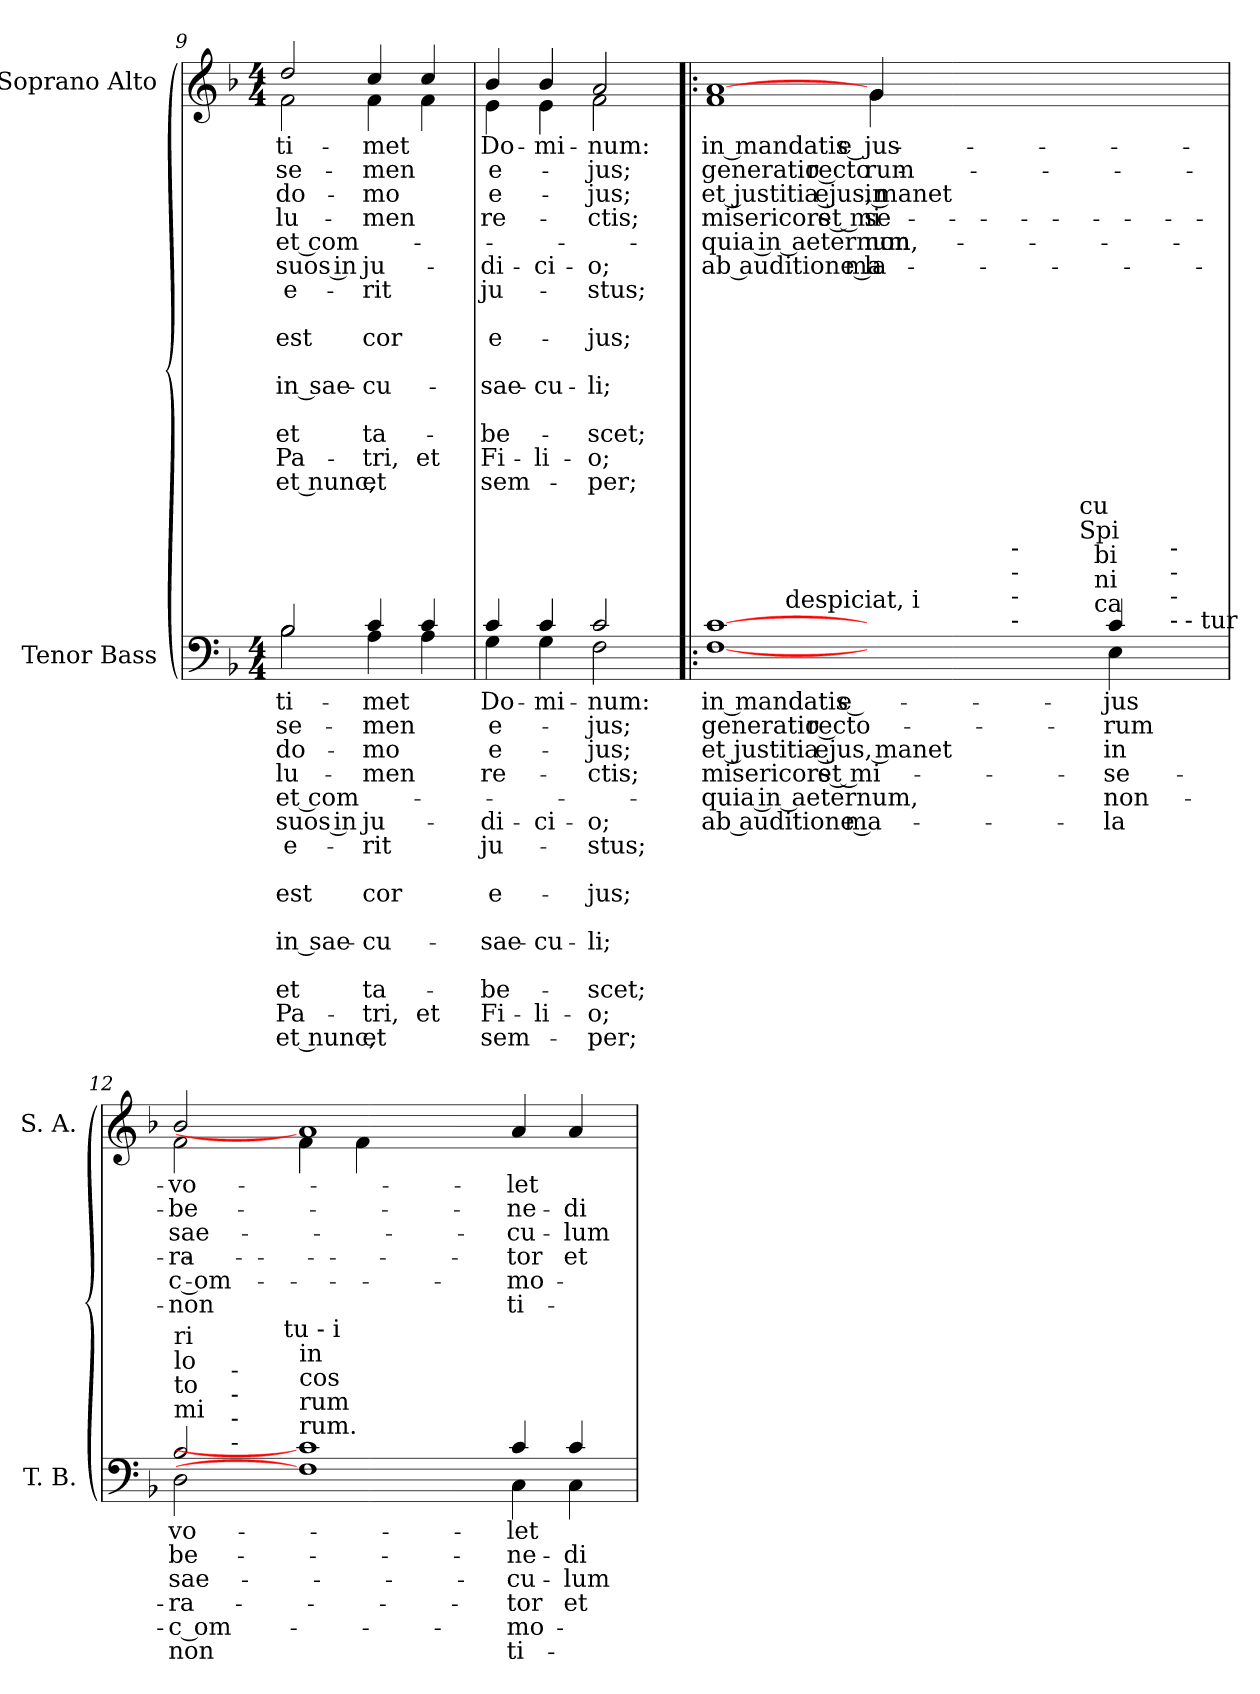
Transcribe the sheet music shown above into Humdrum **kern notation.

**kern	**text	**text	**text	**text	**text	**text	**text	**text	**text	**text	**text	**text	**text	**text	**text	**kern	**text	**text	**text	**text	**text	**text	**text	**text	**text	**text	**text	**text	**text	**text	**text
*part2	*part2	*part2	*part2	*part2	*part2	*part2	*part2	*part2	*part2	*part2	*part2	*part2	*part2	*part2	*part2	*part1	*part1	*part1	*part1	*part1	*part1	*part1	*part1	*part1	*part1	*part1	*part1	*part1	*part1	*part1	*part1
*staff2	*staff2	*staff2	*staff2	*staff2	*staff2	*staff2	*staff2	*staff2	*staff2	*staff2	*staff2	*staff2	*staff2	*staff2	*staff2	*staff1	*staff1	*staff1	*staff1	*staff1	*staff1	*staff1	*staff1	*staff1	*staff1	*staff1	*staff1	*staff1	*staff1	*staff1	*staff1
*I"Tenor Bass	*	*	*	*	*	*	*	*	*	*	*	*	*	*	*	*I"Soprano Alto	*	*	*	*	*	*	*	*	*	*	*	*	*	*	*
*I'T. B.	*	*	*	*	*	*	*	*	*	*	*	*	*	*	*	*I'S. A.	*	*	*	*	*	*	*	*	*	*	*	*	*	*	*
*clefF4	*	*	*	*	*	*	*	*	*	*	*	*	*	*	*	*clefG2	*	*	*	*	*	*	*	*	*	*	*	*	*	*	*
*k[b-]	*	*	*	*	*	*	*	*	*	*	*	*	*	*	*	*k[b-]	*	*	*	*	*	*	*	*	*	*	*	*	*	*	*
*F:	*	*	*	*	*	*	*	*	*	*	*	*	*	*	*	*F:	*	*	*	*	*	*	*	*	*	*	*	*	*	*	*
*M4/4	*	*	*	*	*	*	*	*	*	*	*	*	*	*	*	*M4/4	*	*	*	*	*	*	*	*	*	*	*	*	*	*	*
=9	=9	=9	=9	=9	=9	=9	=9	=9	=9	=9	=9	=9	=9	=9	=9	=9	=9	=9	=9	=9	=9	=9	=9	=9	=9	=9	=9	=9	=9	=9	=9
!	!LO:LY:a	!LO:LY:a	!LO:LY:a	!LO:LY:a	!LO:LY:a	!LO:LY:a	!LO:LY:a	!	!LO:LY:a	!	!LO:LY:a	!	!LO:LY:a	!LO:LY:a	!LO:LY:a	!	!LO:LY:b	!LO:LY:b	!LO:LY:b	!LO:LY:b	!LO:LY:b	!LO:LY:b	!LO:LY:b	!	!LO:LY:b	!	!LO:LY:b	!	!LO:LY:b	!LO:LY:b	!LO:LY:b
*^	*	*	*	*	*	*	*	*	*	*	*	*	*	*	*	*^	*	*	*	*	*	*	*	*	*	*	*	*	*	*	*
2B-/	2B-\	ti-	se-	do-	lu-	et com-	suos in	e-	.	est	.	in sae-	.	et	Pa-	et nunc,	2dd/	2f\	ti-	se-	do-	lu-	et com-	suos in	e-	.	est	.	in sae-	.	et	Pa-	et nunc,
!	!	!LO:LY:a	!LO:LY:a	!LO:LY:a	!LO:LY:a	!	!LO:LY:a	!LO:LY:a	!	!LO:LY:a	!	!LO:LY:a	!	!LO:LY:a	!LO:LY:a	!LO:LY:a	!	!	!LO:LY:b	!LO:LY:b	!LO:LY:b	!LO:LY:b	!	!LO:LY:b	!LO:LY:b	!	!LO:LY:b	!	!LO:LY:b	!	!LO:LY:b	!LO:LY:b	!LO:LY:b
4c/	4A\	-met	-men	-mo	-men	.	ju-	-rit	.	cor	.	-cu-	.	ta-	-tri,	et	4cc/	4f\	-met	-men	-mo	-men	.	ju-	-rit	.	cor	.	-cu-	.	ta-	-tri,	et
!	!	!	!	!	!	!	!	!	!	!	!	!	!	!	!LO:LY:a	!	!	!	!	!	!	!	!	!	!	!	!	!	!	!	!	!LO:LY:b	!
4c/	4A\	.	.	.	.	.	.	.	.	.	.	.	.	.	et	.	4cc/	4f\	.	.	.	.	.	.	.	.	.	.	.	.	.	et	.
=10	=10	=10	=10	=10	=10	=10	=10	=10	=10	=10	=10	=10	=10	=10	=10	=10	=10	=10	=10	=10	=10	=10	=10	=10	=10	=10	=10	=10	=10	=10	=10	=10	=10
!	!	!LO:LY:a	!LO:LY:a	!LO:LY:a	!LO:LY:a	!	!LO:LY:a	!LO:LY:a	!	!LO:LY:a	!	!LO:LY:a	!	!LO:LY:a	!LO:LY:a	!LO:LY:a	!	!	!LO:LY:b	!LO:LY:b	!LO:LY:b	!LO:LY:b	!	!LO:LY:b	!LO:LY:b	!	!LO:LY:b	!	!LO:LY:b	!	!LO:LY:b	!LO:LY:b	!LO:LY:b
4c/	4G\	Do-	e-	e-	re-	.	-di-	ju-	.	e-	.	-sae-	.	-be-	Fi-	sem-	4b-/	4e\	Do-	e-	e-	re-	.	-di-	ju-	.	e-	.	-sae-	.	-be-	Fi-	sem-
!	!	!LO:LY:a	!	!	!	!	!LO:LY:a	!	!	!	!	!LO:LY:a	!	!	!LO:LY:a	!	!	!	!LO:LY:b	!	!	!	!	!LO:LY:b	!	!	!	!	!LO:LY:b	!	!	!LO:LY:b	!
4c/	4G\	-mi-	.	.	.	.	-ci-	.	.	.	.	-cu-	.	.	-li-	.	4b-/	4e\	-mi-	.	.	.	.	-ci-	.	.	.	.	-cu-	.	.	-li-	.
!	!	!LO:LY:a	!LO:LY:a	!LO:LY:a	!LO:LY:a	!	!LO:LY:a	!LO:LY:a	!	!LO:LY:a	!	!LO:LY:a	!	!LO:LY:a	!LO:LY:a	!LO:LY:a	!	!	!LO:LY:b	!LO:LY:b	!LO:LY:b	!LO:LY:b	!	!LO:LY:b	!LO:LY:b	!	!LO:LY:b	!	!LO:LY:b	!	!LO:LY:b	!LO:LY:b	!LO:LY:b
2c/	2F\	-num:	-jus;	-jus;	-ctis;	.	-o;	-stus;	.	-jus;	.	-li;	.	-scet;	-o;	-per;	2a/	2f\	-num:	-jus;	-jus;	-ctis;	.	-o;	-stus;	.	-jus;	.	-li;	.	-scet;	-o;	-per;
!!LO:LB:g=z
=11!|:	=11!|:	=11!|:	=11!|:	=11!|:	=11!|:	=11!|:	=11!|:	=11!|:	=11!|:	=11!|:	=11!|:	=11!|:	=11!|:	=11!|:	=11!|:	=11!|:	=11!|:	=11!|:	=11!|:	=11!|:	=11!|:	=11!|:	=11!|:	=11!|:	=11!|:	=11!|:	=11!|:	=11!|:	=11!|:	=11!|:	=11!|:	=11!|:	=11!|:
!LO:TX:a:t=et in saecula, sae	!	!	!	!	!	!	!	!	!	!	!	!	!	!	!	!	!	!	!	!	!	!	!	!	!	!	!	!	!	!	!	!	!
!LO:TX:a:t=et	!	!	!	!	!	!	!	!	!	!	!	!	!	!	!	!	!	!	!	!	!	!	!	!	!	!	!	!	!	!	!	!	!
!LO:TX:a:t=non commovebitur donec	!	!	!	!	!	!	!	!	!	!	!	!	!	!	!	!	!	!	!	!	!	!	!	!	!	!	!	!	!	!	!	!	!
!LO:TX:a:t=desiderium pec	!	!	!	!	!	!	!	!	!	!	!	!	!	!	!	!	!	!	!	!	!	!	!	!	!	!	!	!	!	!	!	!	!
!LO:TX:a:t=cornu ejus, exalta	!	!	!	!	!	!	!	!	!	!	!	!	!	!	!	!	!	!	!	!	!	!	!	!	!	!	!	!	!	!	!	!	!
!	!	!LO:LY:a	!LO:LY:a	!LO:LY:a	!LO:LY:a	!LO:LY:a	!LO:LY:a	!	!	!	!	!	!	!	!	!	!	!	!LO:LY:b	!LO:LY:b	!LO:LY:b	!LO:LY:b	!LO:LY:b	!LO:LY:b	!	!	!	!	!	!	!	!	!
*^	*^	*	*	*	*	*	*	*	*	*	*	*	*	*	*	*	*	*^	*	*	*	*	*	*	*	*	*	*	*	*	*	*	*
*	*	*^	*^	*	*	*	*	*	*	*	*	*	*	*	*	*	*	*	*	*	*	*	*	*	*	*	*	*	*	*	*	*	*	*	*	*
*	*	*	*	*	*	*	*	*	*	*	*	*	*	*	*	*	*	*	*	*	*	*	*	*	*	*	*	*	*	*	*	*	*	*	*	*	*	*
[1c	[1F	4...ryy	1ryy	1ryy	1ryy	in mandatis e-	generatio recto-	et justitia ejus, manet	misericors et mi-	-quia in aeternum,	ab auditione ma-	.	.	.	.	.	.	.	.	.	[1a	1f	1ryy	in mandatis e-	generatio recto-	et justitia ejus, manet	misericors et mi-	-quia in aeternum,	ab auditione ma-	.	.	.	.	.	.	.	.	.
!	!	!LO:TX:a:t=despiciat, i	!	!	!	!	!	!	!	!	!	!	!	!	!	!	!	!	!	!	!	!	!	!	!	!	!	!	!	!	!	!	!	!	!	!	!	!
.	.	1ryy	.	.	.	.	.	.	.	.	.	.	.	.	.	.	.	.	.	.	.	.	.	.	.	.	.	.	.	.	.	.	.	.	.	.	.	.
!	!	!	!	!	!	!	!	!	!	!	!	!	!	!	!	!	!	!	!	!	!	!	!	!LO:LY:b	!LO:LY:b	!LO:LY:b	!LO:LY:b	!LO:LY:b	!LO:LY:b	!	!	!	!	!	!	!	!	!
1ryy	1ryy	.	2ryy	2...ryy	1ryy	.	.	.	.	.	.	.	.	.	.	.	.	.	.	.	1ryy	4g/	4g\	-jus	-rum	in	-se-	non-	-la	.	.	.	.	.	.	.	.	.
.	.	.	.	.	.	.	.	.	.	.	.	.	.	.	.	.	.	.	.	.	.	1ryy	1ryy	.	.	.	.	.	.	.	.	.	.	.	.	.	.	.
.	.	2ryy	.	.	.	.	.	.	.	.	.	.	.	.	.	.	.	.	.	.	.	.	.	.	.	.	.	.	.	.	.	.	.	.	.	.	.	.
.	.	.	16ryy	.	.	.	.	.	.	.	.	.	.	.	.	.	.	.	.	.	.	.	.	.	.	.	.	.	.	.	.	.	.	.	.	.	.	.
!	!	!	!LO:TX:a:t=-	!	!	!	!	!	!	!	!	!	!	!	!	!	!	!	!	!	!	!	!	!	!	!	!	!	!	!	!	!	!	!	!	!	!	!
!	!	!	!LO:TX:a:t=-	!	!	!	!	!	!	!	!	!	!	!	!	!	!	!	!	!	!	!	!	!	!	!	!	!	!	!	!	!	!	!	!	!	!	!
!	!	!	!LO:TX:a:t=-	!	!	!	!	!	!	!	!	!	!	!	!	!	!	!	!	!	!	!	!	!	!	!	!	!	!	!	!	!	!	!	!	!	!	!
!	!	!	!LO:TX:a:t=-	!	!	!	!	!	!	!	!	!	!	!	!	!	!	!	!	!	!	!	!	!	!	!	!	!	!	!	!	!	!	!	!	!	!	!
.	.	.	2ryy	.	.	.	.	.	.	.	.	.	.	.	.	.	.	.	.	.	.	.	.	.	.	.	.	.	.	.	.	.	.	.	.	.	.	.
!	!	!	!	!LO:TX:a:t=Spi	!	!	!	!	!	!	!	!	!	!	!	!	!	!	!	!	!	!	!	!	!	!	!	!	!	!	!	!	!	!	!	!	!	!
!	!	!	!	!LO:TX:a:t=cu	!	!	!	!	!	!	!	!	!	!	!	!	!	!	!	!	!	!	!	!	!	!	!	!	!	!	!	!	!	!	!	!	!	!
.	.	.	.	4ryy	.	.	.	.	.	.	.	.	.	.	.	.	.	.	.	.	.	.	.	.	.	.	.	.	.	.	.	.	.	.	.	.	.	.
!	!	!LO:TX:a:t=ca	!	!	!	!	!	!	!	!	!	!	!	!	!	!	!	!	!	!	!	!	!	!	!	!	!	!	!	!	!	!	!	!	!	!	!	!
!	!	!LO:TX:a:t=ni	!	!	!	!	!	!	!	!	!	!	!	!	!	!	!	!	!	!	!	!	!	!	!	!	!	!	!	!	!	!	!	!	!	!	!	!
!	!	!LO:TX:a:t=bi	!	!	!	!	!	!	!	!	!	!	!	!	!	!	!	!	!	!	!	!	!	!	!	!	!	!	!	!	!	!	!	!	!	!	!	!
.	.	4ryy	.	.	.	.	.	.	.	.	.	.	.	.	.	.	.	.	.	.	.	.	.	.	.	.	.	.	.	.	.	.	.	.	.	.	.	.
!	!	!	!	!	!	!LO:LY:a	!LO:LY:a	!LO:LY:a	!LO:LY:a	!LO:LY:a	!LO:LY:a	!	!	!	!	!	!	!	!	!	!	!	!	!	!	!	!	!	!	!	!	!	!	!	!	!	!	!
4c/	4E\	.	.	.	8ryy	-jus	-rum	in	-se-	non-	-la	.	.	.	.	.	.	.	.	.	4ryy	.	.	.	.	.	.	.	.	.	.	.	.	.	.	.	.	.
.	.	.	8.ryy	.	.	.	.	.	.	.	.	.	.	.	.	.	.	.	.	.	.	.	.	.	.	.	.	.	.	.	.	.	.	.	.	.	.	.
.	.	.	.	.	32ryy	.	.	.	.	.	.	.	.	.	.	.	.	.	.	.	.	.	.	.	.	.	.	.	.	.	.	.	.	.	.	.	.	.
!	!	!	!	!	!LO:TX:a:t=-	!	!	!	!	!	!	!	!	!	!	!	!	!	!	!	!	!	!	!	!	!	!	!	!	!	!	!	!	!	!	!	!	!
!	!	!	!	!	!LO:TX:a:t=-	!	!	!	!	!	!	!	!	!	!	!	!	!	!	!	!	!	!	!	!	!	!	!	!	!	!	!	!	!	!	!	!	!
!	!	!	!	!	!LO:TX:a:t=-	!	!	!	!	!	!	!	!	!	!	!	!	!	!	!	!	!	!	!	!	!	!	!	!	!	!	!	!	!	!	!	!	!
!	!	!	!	!	!LO:TX:a:t=-	!	!	!	!	!	!	!	!	!	!	!	!	!	!	!	!	!	!	!	!	!	!	!	!	!	!	!	!	!	!	!	!	!
.	.	.	.	.	16.ryy	.	.	.	.	.	.	.	.	.	.	.	.	.	.	.	.	.	.	.	.	.	.	.	.	.	.	.	.	.	.	.	.	.
!	!	!	!	!LO:TX:a:t=- tur	!	!	!	!	!	!	!	!	!	!	!	!	!	!	!	!	!	!	!	!	!	!	!	!	!	!	!	!	!	!	!	!	!	!
.	.	.	.	16ryy	.	.	.	.	.	.	.	.	.	.	.	.	.	.	.	.	.	.	.	.	.	.	.	.	.	.	.	.	.	.	.	.	.	.
.	.	32ryy	.	.	.	.	.	.	.	.	.	.	.	.	.	.	.	.	.	.	.	.	.	.	.	.	.	.	.	.	.	.	.	.	.	.	.	.
=12	=12	=12	=12	=12	=12	=12	=12	=12	=12	=12	=12	=12	=12	=12	=12	=12	=12	=12	=12	=12	=12	=12	=12	=12	=12	=12	=12	=12	=12	=12	=12	=12	=12	=12	=12	=12	=12	=12
!LO:TX:a:t=mi	!	!	!	!	!	!	!	!	!	!	!	!	!	!	!	!	!	!	!	!	!	!	!	!	!	!	!	!	!	!	!	!	!	!	!	!	!	!
!LO:TX:a:t=to	!	!	!	!	!	!	!	!	!	!	!	!	!	!	!	!	!	!	!	!	!	!	!	!	!	!	!	!	!	!	!	!	!	!	!	!	!	!
!LO:TX:a:t=lo	!	!	!	!	!	!	!	!	!	!	!	!	!	!	!	!	!	!	!	!	!	!	!	!	!	!	!	!	!	!	!	!	!	!	!	!	!	!
!LO:TX:a:t=ri	!	!	!	!	!	!	!	!	!	!	!	!	!	!	!	!	!	!	!	!	!	!	!	!	!	!	!	!	!	!	!	!	!	!	!	!	!	!
!	!	!	!	!	!	!LO:LY:a	!LO:LY:a	!LO:LY:a	!LO:LY:a	!LO:LY:a	!LO:LY:a	!	!	!	!	!	!	!	!	!	!	!	!	!LO:LY:b	!LO:LY:b	!LO:LY:b	!LO:LY:b	!LO:LY:b	!LO:LY:b	!	!	!	!	!	!	!	!	!
*	*	*	*v	*v	*v	*	*	*	*	*	*	*	*	*	*	*	*	*	*	*	*	*	*	*	*	*	*	*	*	*	*	*	*	*	*	*	*	*
*	*	*	*	*	*	*	*	*	*	*	*	*	*	*	*	*	*	*	*	*v	*v	*	*	*	*	*	*	*	*	*	*	*	*	*	*	*
2B-/	2D\	4ryy	4...ryy	vo-	be-	sae-	-ra-	-c om-	non	.	.	.	.	.	.	.	.	.	2b-/	2f\	vo-	be-	sae-	-ra-	-c om-	non	.	.	.	.	.	.	.	.	.
!	!	!LO:TX:a:t=-	!	!	!	!	!	!	!	!	!	!	!	!	!	!	!	!	!	!	!	!	!	!	!	!	!	!	!	!	!	!	!	!	!
!	!	!LO:TX:a:t=-	!	!	!	!	!	!	!	!	!	!	!	!	!	!	!	!	!	!	!	!	!	!	!	!	!	!	!	!	!	!	!	!	!
!	!	!LO:TX:a:t=-	!	!	!	!	!	!	!	!	!	!	!	!	!	!	!	!	!	!	!	!	!	!	!	!	!	!	!	!	!	!	!	!	!
!	!	!LO:TX:a:t=-	!	!	!	!	!	!	!	!	!	!	!	!	!	!	!	!	!	!	!	!	!	!	!	!	!	!	!	!	!	!	!	!	!
.	.	1..ryy	.	.	.	.	.	.	.	.	.	.	.	.	.	.	.	.	.	.	.	.	.	.	.	.	.	.	.	.	.	.	.	.	.
!	!	!	!LO:TX:a:t=tu - i	!	!	!	!	!	!	!	!	!	!	!	!	!	!	!	!	!	!	!	!	!	!	!	!	!	!	!	!	!	!	!	!
.	.	.	1ryy	.	.	.	.	.	.	.	.	.	.	.	.	.	.	.	.	.	.	.	.	.	.	.	.	.	.	.	.	.	.	.	.
!LO:TX:a:t=rum.	!	!	!	!	!	!	!	!	!	!	!	!	!	!	!	!	!	!	!	!	!	!	!	!	!	!	!	!	!	!	!	!	!	!	!
!LO:TX:a:t=rum	!	!	!	!	!	!	!	!	!	!	!	!	!	!	!	!	!	!	!	!	!	!	!	!	!	!	!	!	!	!	!	!	!	!	!
!LO:TX:a:t=cos	!	!	!	!	!	!	!	!	!	!	!	!	!	!	!	!	!	!	!	!	!	!	!	!	!	!	!	!	!	!	!	!	!	!	!
!LO:TX:a:t=in	!	!	!	!	!	!	!	!	!	!	!	!	!	!	!	!	!	!	!	!	!	!	!	!	!	!	!	!	!	!	!	!	!	!	!
1c]	1F]	.	.	.	.	.	.	.	.	.	.	.	.	.	.	.	.	.	1a]	4f\	.	.	.	.	.	.	.	.	.	.	.	.	.	.	.
.	.	.	.	.	.	.	.	.	.	.	.	.	.	.	.	.	.	.	.	4f\	.	.	.	.	.	.	.	.	.	.	.	.	.	.	.
.	.	.	.	.	.	.	.	.	.	.	.	.	.	.	.	.	.	.	.	1ryy	.	.	.	.	.	.	.	.	.	.	.	.	.	.	.
.	.	.	2ryy	.	.	.	.	.	.	.	.	.	.	.	.	.	.	.	.	.	.	.	.	.	.	.	.	.	.	.	.	.	.	.	.
!	!	!	!	!LO:LY:a	!LO:LY:a	!LO:LY:a	!LO:LY:a	!LO:LY:a	!LO:LY:a	!	!	!	!	!	!	!	!	!	!	!	!LO:LY:b	!LO:LY:b	!LO:LY:b	!LO:LY:b	!LO:LY:b	!LO:LY:b	!	!	!	!	!	!	!	!	!
4c/	4C\	.	.	-let	-ne-	-cu-	-tor	-mo-	ti-	.	.	.	.	.	.	.	.	.	4a/	.	-let	-ne-	-cu-	-tor	-mo-	ti-	.	.	.	.	.	.	.	.	.
!	!	!	!	!	!LO:LY:a	!LO:LY:a	!LO:LY:a	!	!	!	!	!	!	!	!	!	!	!	!	!	!	!LO:LY:b	!LO:LY:b	!LO:LY:b	!	!	!	!	!	!	!	!	!	!	!
4c/	4C\	.	.	.	-di-	-lum	et	.	.	.	.	.	.	.	.	.	.	.	4a/	.	.	-di-	-lum	et	.	.	.	.	.	.	.	.	.	.	.
.	.	.	32ryy	.	.	.	.	.	.	.	.	.	.	.	.	.	.	.	.	.	.	.	.	.	.	.	.	.	.	.	.	.	.	.	.
*v	*v	*v	*v	*	*	*	*	*	*	*	*	*	*	*	*	*	*	*	*	*	*	*	*	*	*	*	*	*	*	*	*	*	*	*	*
*	*	*	*	*	*	*	*	*	*	*	*	*	*	*	*	*v	*v	*	*	*	*	*	*	*	*	*	*	*	*	*	*	*
=	=	=	=	=	=	=	=	=	=	=	=	=	=	=	=	=	=	=	=	=	=	=	=	=	=	=	=	=	=	=	=
*-	*-	*-	*-	*-	*-	*-	*-	*-	*-	*-	*-	*-	*-	*-	*-	*-	*-	*-	*-	*-	*-	*-	*-	*-	*-	*-	*-	*-	*-	*-	*-
